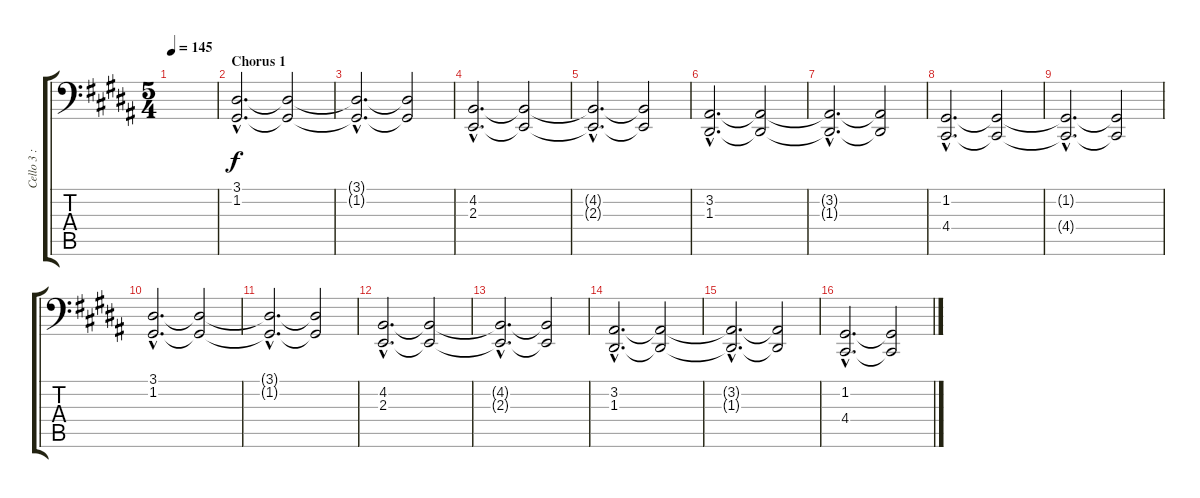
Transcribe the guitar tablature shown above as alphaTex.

\track ("Cello 3 : Bass" "Cello 3 : ") {instrument cello}
\staff {score tabs}
\tuning (C3 G2 D2 A1 E1 B0) {hide}
\ts (5 4)
\tempo 145
\clef f4
\ks b
|
\section ("" "Chorus 1")
(3.1{hac} 1.2{hac}).2{d} (3.1{t} 1.2{t}).2 |
(3.1{hac t} 1.2{hac t}).2{d} (3.1{t} 1.2{t}).2 |
(4.2{hac} 2.3{hac}).2{d} (4.2{t} 2.3{t}).2 |
(4.2{hac t} 2.3{hac t}).2{d} (4.2{t} 2.3{t}).2 |
(3.2{hac} 1.3{hac}).2{d} (3.2{t} 1.3{t}).2 |
(3.2{hac t} 1.3{hac t}).2{d} (3.2{t} 1.3{t}).2 |
(1.2{hac} 4.4{hac}).2{d} (1.2{t} 4.4{t}).2 |
(1.2{hac t} 4.4{hac t}).2{d} (1.2{t} 4.4{t}).2 |
(3.1{hac} 1.2{hac}).2{d} (3.1{t} 1.2{t}).2 |
(3.1{hac t} 1.2{hac t}).2{d} (3.1{t} 1.2{t}).2 |
(4.2{hac} 2.3{hac}).2{d} (4.2{t} 2.3{t}).2 |
(4.2{hac t} 2.3{hac t}).2{d} (4.2{t} 2.3{t}).2 |
(3.2{hac} 1.3{hac}).2{d} (3.2{t} 1.3{t}).2 |
(3.2{hac t} 1.3{hac t}).2{d} (3.2{t} 1.3{t}).2 |
(1.2{hac} 4.4{hac}).2{d} (1.2{t} 4.4{t}).2
